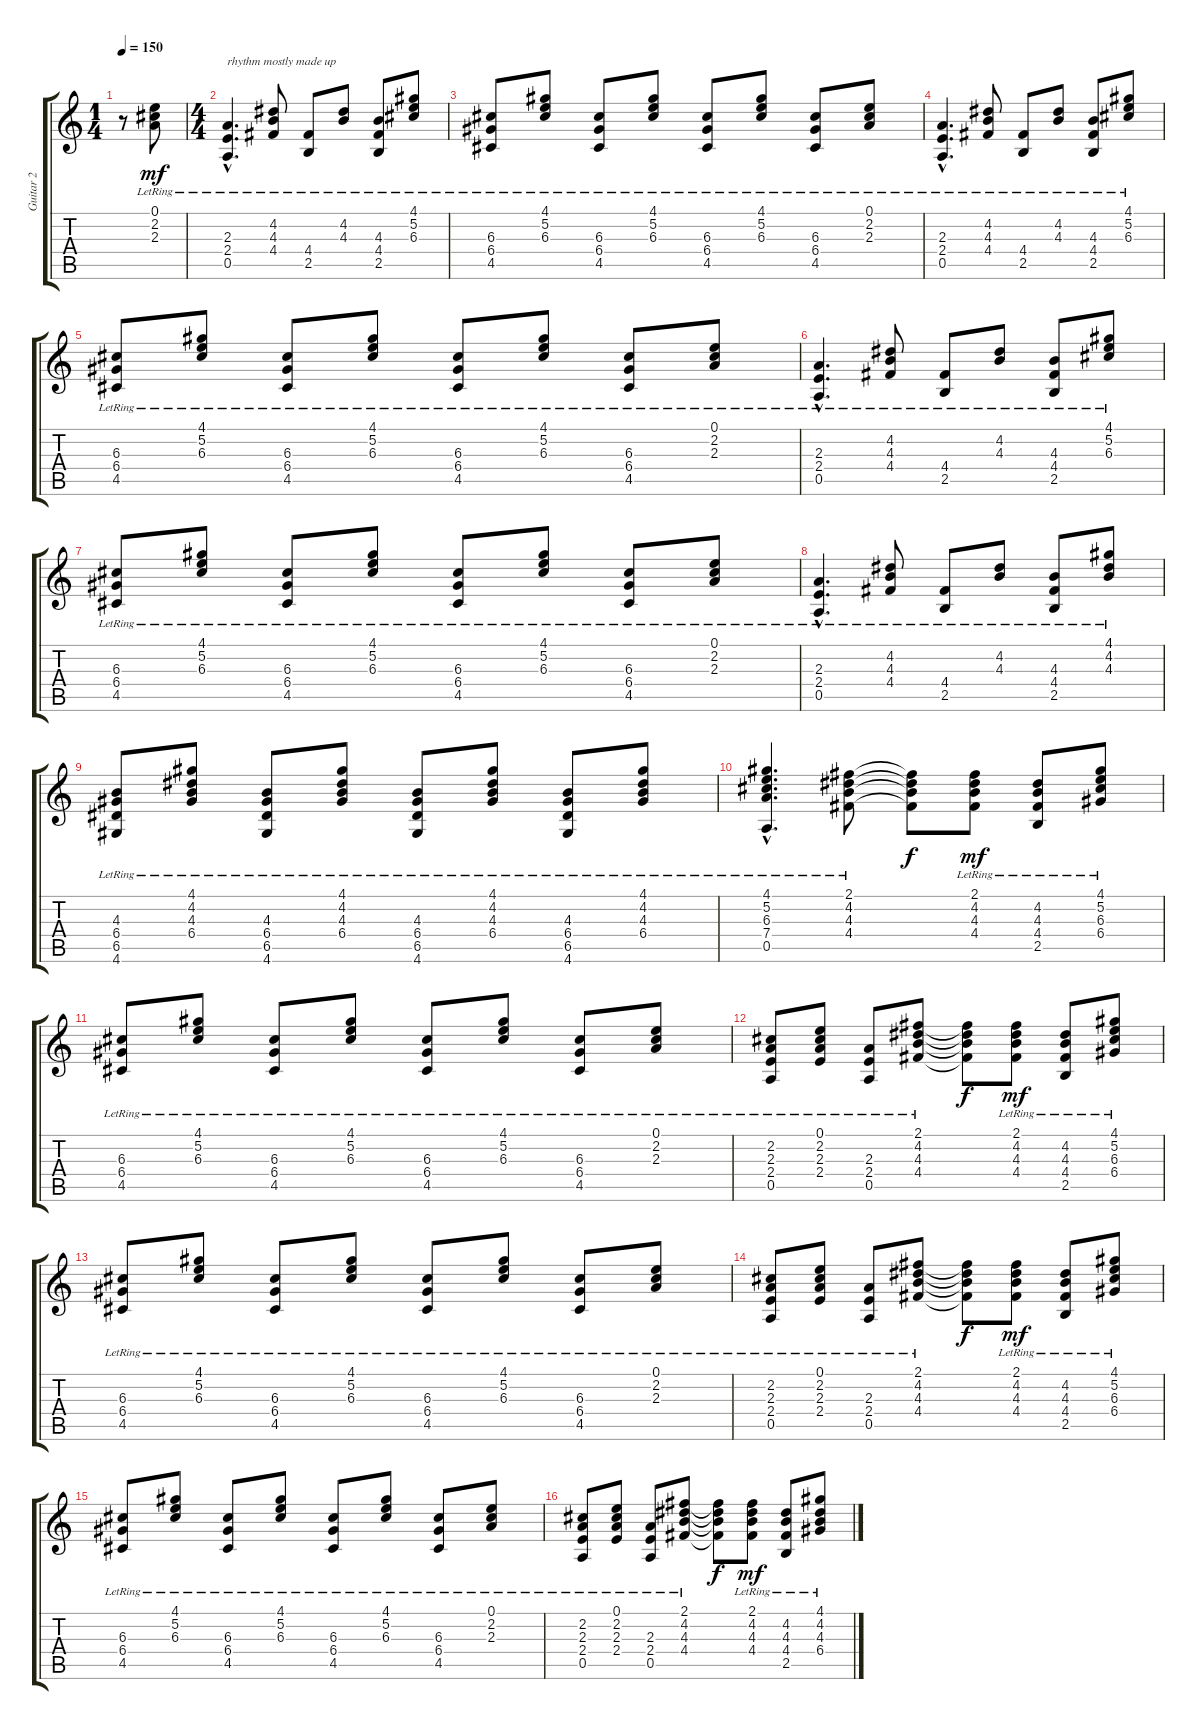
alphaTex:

\track ("Guitar 2" "Guitar 2") {instrument electricguitarclean}
\staff {score tabs}
\tuning (E4 B3 G3 D3 A2 E2) {hide}
\ts (1 4)
\tempo 150
\clef g2
\ks c
r.8{dy mf instrument electricguitarclean} (0.1{lr} 2.2{lr} 2.3{lr}).8 |
\ts (4 4)
(2.3{hac lr} 2.4{hac lr} 0.5{hac lr}).4{d txt "rhythm mostly made up"} (4.2{lr} 4.3{lr} 4.4{lr}).8 (4.4{lr} 2.5{lr}).8 (4.2{lr} 4.3{lr}).8 (4.3{lr} 4.4{lr} 2.5{lr}).8 (4.1{lr} 5.2{lr} 6.3{lr}).8 |
(6.3{lr} 6.4{lr} 4.5{lr}).8 (4.1{lr} 5.2{lr} 6.3{lr}).8 (6.3{lr} 6.4{lr} 4.5{lr}).8 (4.1{lr} 5.2{lr} 6.3{lr}).8 (6.3{lr} 6.4{lr} 4.5{lr}).8 (4.1{lr} 5.2{lr} 6.3{lr}).8 (6.3{lr} 6.4{lr} 4.5{lr}).8 (0.1{lr} 2.2{lr} 2.3{lr}).8 |
(2.3{hac lr} 2.4{hac lr} 0.5{hac lr}).4{d} (4.2{lr} 4.3{lr} 4.4{lr}).8 (4.4{lr} 2.5{lr}).8 (4.2{lr} 4.3{lr}).8 (4.3{lr} 4.4{lr} 2.5{lr}).8 (4.1{lr} 5.2{lr} 6.3{lr}).8 |
(6.3{lr} 6.4{lr} 4.5{lr}).8 (4.1{lr} 5.2{lr} 6.3{lr}).8 (6.3{lr} 6.4{lr} 4.5{lr}).8 (4.1{lr} 5.2{lr} 6.3{lr}).8 (6.3{lr} 6.4{lr} 4.5{lr}).8 (4.1{lr} 5.2{lr} 6.3{lr}).8 (6.3{lr} 6.4{lr} 4.5{lr}).8 (0.1{lr} 2.2{lr} 2.3{lr}).8 |
(2.3{hac lr} 2.4{hac lr} 0.5{hac lr}).4{d} (4.2{lr} 4.3{lr} 4.4{lr}).8 (4.4{lr} 2.5{lr}).8 (4.2{lr} 4.3{lr}).8 (4.3{lr} 4.4{lr} 2.5{lr}).8 (4.1{lr} 5.2{lr} 6.3{lr}).8 |
(6.3{lr} 6.4{lr} 4.5{lr}).8 (4.1{lr} 5.2{lr} 6.3{lr}).8 (6.3{lr} 6.4{lr} 4.5{lr}).8 (4.1{lr} 5.2{lr} 6.3{lr}).8 (6.3{lr} 6.4{lr} 4.5{lr}).8 (4.1{lr} 5.2{lr} 6.3{lr}).8 (6.3{lr} 6.4{lr} 4.5{lr}).8 (0.1{lr} 2.2{lr} 2.3{lr}).8 |
(2.3{hac lr} 2.4{hac lr} 0.5{hac lr}).4{d} (4.2{lr} 4.3{lr} 4.4{lr}).8 (4.4{lr} 2.5{lr}).8 (4.2{lr} 4.3{lr}).8 (4.3{lr} 4.4{lr} 2.5{lr}).8 (4.1{lr} 4.2{lr} 4.3{lr}).8 |
(4.3{lr} 6.4{lr} 6.5{lr} 4.6{lr}).8 (4.1{lr} 4.2{lr} 4.3{lr} 6.4{lr}).8 (4.3{lr} 6.4{lr} 6.5{lr} 4.6{lr}).8 (4.1{lr} 4.2{lr} 4.3{lr} 6.4{lr}).8 (4.3{lr} 6.4{lr} 6.5{lr} 4.6{lr}).8 (4.1{lr} 4.2{lr} 4.3{lr} 6.4{lr}).8 (4.3{lr} 6.4{lr} 6.5{lr} 4.6{lr}).8 (4.1{lr} 4.2{lr} 4.3{lr} 6.4{lr}).8 |
(4.1{hac lr} 5.2{hac lr} 6.3{hac lr} 7.4{hac lr} 0.5{hac lr}).4{d} (2.1{lr} 4.2{lr} 4.3{lr} 4.4{lr}).8 (2.1{t} 4.2{t} 4.3{t} 4.4{t}).8{dy f} (2.1{lr} 4.2{lr} 4.3{lr} 4.4{lr}).8{dy mf} (4.2{lr} 4.3{lr} 4.4{lr} 2.5{lr}).8 (4.1{lr} 5.2{lr} 6.3{lr} 6.4{lr}).8 |
(6.3{lr} 6.4{lr} 4.5{lr}).8 (4.1{lr} 5.2{lr} 6.3{lr}).8 (6.3{lr} 6.4{lr} 4.5{lr}).8 (4.1{lr} 5.2{lr} 6.3{lr}).8 (6.3{lr} 6.4{lr} 4.5{lr}).8 (4.1{lr} 5.2{lr} 6.3{lr}).8 (6.3{lr} 6.4{lr} 4.5{lr}).8 (0.1{lr} 2.2{lr} 2.3{lr}).8 |
(2.2{lr} 2.3{lr} 2.4{lr} 0.5{lr}).8 (0.1{lr} 2.2{lr} 2.3{lr} 2.4{lr}).8 (2.3{lr} 2.4{lr} 0.5{lr}).8 (2.1{lr} 4.2{lr} 4.3{lr} 4.4{lr}).8 (2.1{t} 4.2{t} 4.3{t} 4.4{t}).8{dy f} (2.1{lr} 4.2{lr} 4.3{lr} 4.4{lr}).8{dy mf} (4.2{lr} 4.3{lr} 4.4{lr} 2.5{lr}).8 (4.1{lr} 5.2{lr} 6.3{lr} 6.4{lr}).8 |
(6.3{lr} 6.4{lr} 4.5{lr}).8 (4.1{lr} 5.2{lr} 6.3{lr}).8 (6.3{lr} 6.4{lr} 4.5{lr}).8 (4.1{lr} 5.2{lr} 6.3{lr}).8 (6.3{lr} 6.4{lr} 4.5{lr}).8 (4.1{lr} 5.2{lr} 6.3{lr}).8 (6.3{lr} 6.4{lr} 4.5{lr}).8 (0.1{lr} 2.2{lr} 2.3{lr}).8 |
(2.2{lr} 2.3{lr} 2.4{lr} 0.5{lr}).8 (0.1{lr} 2.2{lr} 2.3{lr} 2.4{lr}).8 (2.3{lr} 2.4{lr} 0.5{lr}).8 (2.1{lr} 4.2{lr} 4.3{lr} 4.4{lr}).8 (2.1{t} 4.2{t} 4.3{t} 4.4{t}).8{dy f} (2.1{lr} 4.2{lr} 4.3{lr} 4.4{lr}).8{dy mf} (4.2{lr} 4.3{lr} 4.4{lr} 2.5{lr}).8 (4.1{lr} 5.2{lr} 6.3{lr} 6.4{lr}).8 |
(6.3{lr} 6.4{lr} 4.5{lr}).8 (4.1{lr} 5.2{lr} 6.3{lr}).8 (6.3{lr} 6.4{lr} 4.5{lr}).8 (4.1{lr} 5.2{lr} 6.3{lr}).8 (6.3{lr} 6.4{lr} 4.5{lr}).8 (4.1{lr} 5.2{lr} 6.3{lr}).8 (6.3{lr} 6.4{lr} 4.5{lr}).8 (0.1{lr} 2.2{lr} 2.3{lr}).8 |
(2.2{lr} 2.3{lr} 2.4{lr} 0.5{lr}).8 (0.1{lr} 2.2{lr} 2.3{lr} 2.4{lr}).8 (2.3{lr} 2.4{lr} 0.5{lr}).8 (2.1{lr} 4.2{lr} 4.3{lr} 4.4{lr}).8 (2.1{t} 4.2{t} 4.3{t} 4.4{t}).8{dy f} (2.1{lr} 4.2{lr} 4.3{lr} 4.4{lr}).8{dy mf} (4.2{lr} 4.3{lr} 4.4{lr} 2.5{lr}).8 (4.1{lr} 4.2{lr} 4.3{lr} 6.4{lr}).8
